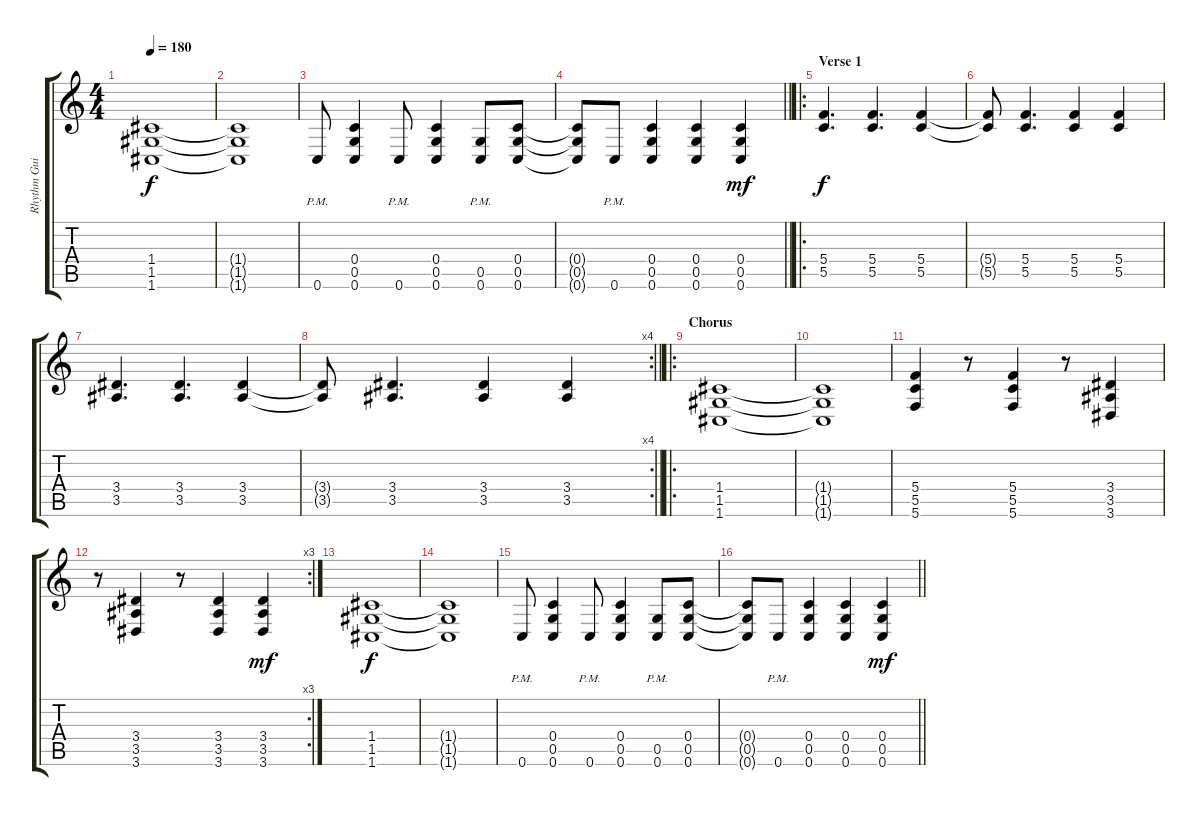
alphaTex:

\track ("Rhythm Guitar 2" "Rhythm Gui") {instrument distortionguitar}
\staff {score tabs}
\tuning (D4 A3 F3 C3 G2 C2) {hide}
\ts (4 4)
\tempo 180
\clef g2
\ks c
(1.4 1.5 1.6).1{dy f} |
(1.4{t} 1.5{t} 1.6{t}).1 |
0.6{pm}.8 (0.4 0.5 0.6).4 0.6{pm}.8 (0.4 0.5 0.6).4 (0.5{pm} 0.6{pm}).8 (0.4 0.5 0.6).8 |
\barLineRight lightlight
(0.4{t} 0.5{t} 0.6{t}).8 0.6{pm}.8 (0.4 0.5 0.6).4 (0.4 0.5 0.6).4 (0.4 0.5 0.6).4{dy mf} |
\ro
\section ("" "Verse 1")
(5.4 5.5).4{d dy f} (5.4 5.5).4{d} (5.4 5.5).4 |
(5.4{t} 5.5{t}).8 (5.4 5.5).4{d} (5.4 5.5).4 (5.4 5.5).4 |
(3.4 3.5).4{d} (3.4 3.5).4{d} (3.4 3.5).4 |
\rc 4
\barLineRight lightlight
(3.4{t} 3.5{t}).8 (3.4 3.5).4{d} (3.4 3.5).4 (3.4 3.5).4 |
\ro
\section ("" "Chorus")
(1.4 1.5 1.6).1 |
(1.4{t} 1.5{t} 1.6{t}).1 |
(5.4 5.5 5.6).4 r.8 (5.4 5.5 5.6).4 r.8 (3.4 3.5 3.6).4 |
\rc 3
r.8 (3.4 3.5 3.6).4 r.8 (3.4 3.5 3.6).4 (3.4 3.5 3.6).4{dy mf} |
(1.4 1.5 1.6).1{dy f} |
(1.4{t} 1.5{t} 1.6{t}).1 |
0.6{pm}.8 (0.4 0.5 0.6).4 0.6{pm}.8 (0.4 0.5 0.6).4 (0.5{pm} 0.6{pm}).8 (0.4 0.5 0.6).8 |
\barLineRight lightlight
(0.4{t} 0.5{t} 0.6{t}).8 0.6{pm}.8 (0.4 0.5 0.6).4 (0.4 0.5 0.6).4 (0.4 0.5 0.6).4{dy mf}
